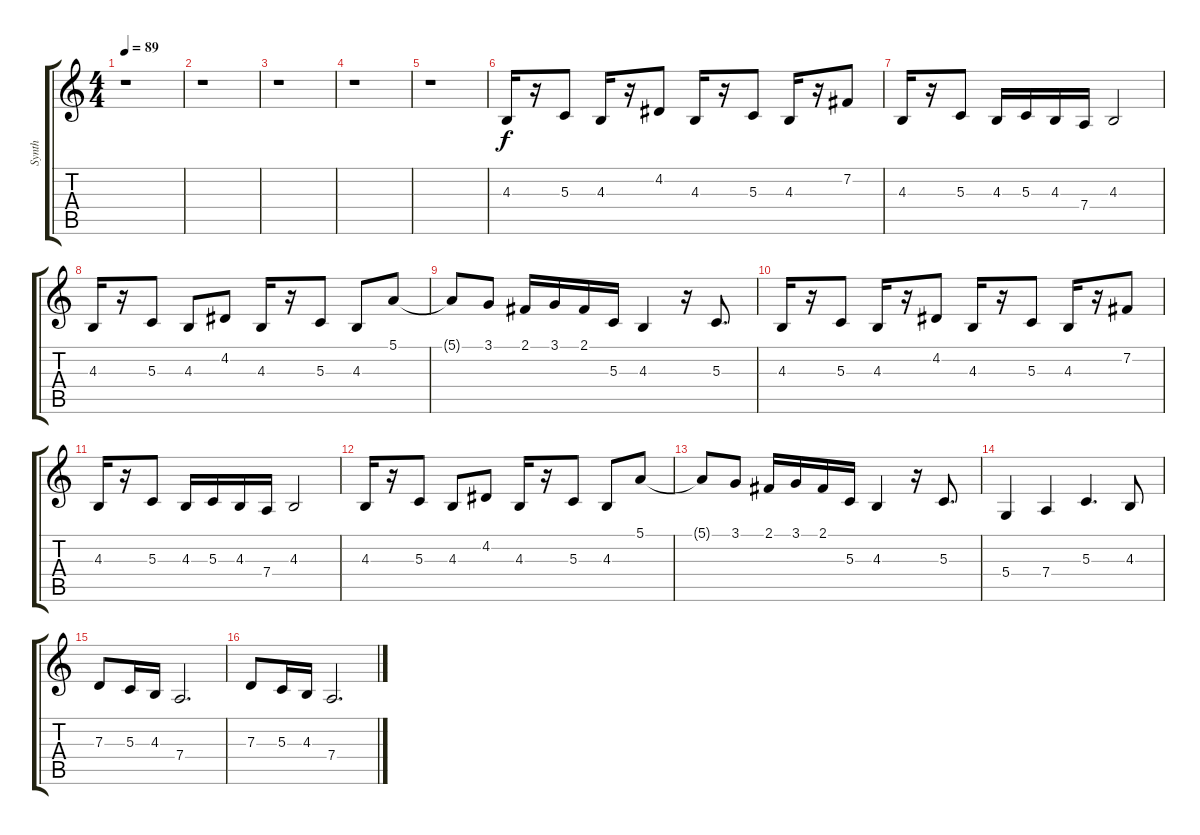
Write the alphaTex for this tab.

\track ("Synth" "Synth") {instrument stringensemble2}
\staff {score tabs}
\tuning (E4 B3 G3 D3 A2 E2) {hide}
\ts (4 4)
\tempo 89
\clef g2
\ks c
r.1{dy f} |
r.1 |
r.1 |
r.1 |
r.1 |
4.3.16 r.16 5.3.8 4.3.16 r.16 4.2.8 4.3.16 r.16 5.3.8 4.3.16 r.16 7.2.8 |
4.3.16 r.16 5.3.8 4.3.16 5.3.16 4.3.16 7.4.16 4.3.2 |
4.3.16 r.16 5.3.8 4.3.8 4.2.8 4.3.16 r.16 5.3.8 4.3.8 5.1.8 |
5.1{t}.8 3.1.8 2.1.16 3.1.16 2.1.16 5.3.16 4.3.4 r.16 5.3.8{d} |
4.3.16 r.16 5.3.8 4.3.16 r.16 4.2.8 4.3.16 r.16 5.3.8 4.3.16 r.16 7.2.8 |
4.3.16 r.16 5.3.8 4.3.16 5.3.16 4.3.16 7.4.16 4.3.2 |
4.3.16 r.16 5.3.8 4.3.8 4.2.8 4.3.16 r.16 5.3.8 4.3.8 5.1.8 |
5.1{t}.8 3.1.8 2.1.16 3.1.16 2.1.16 5.3.16 4.3.4 r.16 5.3.8{d} |
5.4.4 7.4.4 5.3.4{d} 4.3.8 |
7.3.8 5.3.16 4.3.16 7.4.2{d} |
7.3.8 5.3.16 4.3.16 7.4.2{d}
